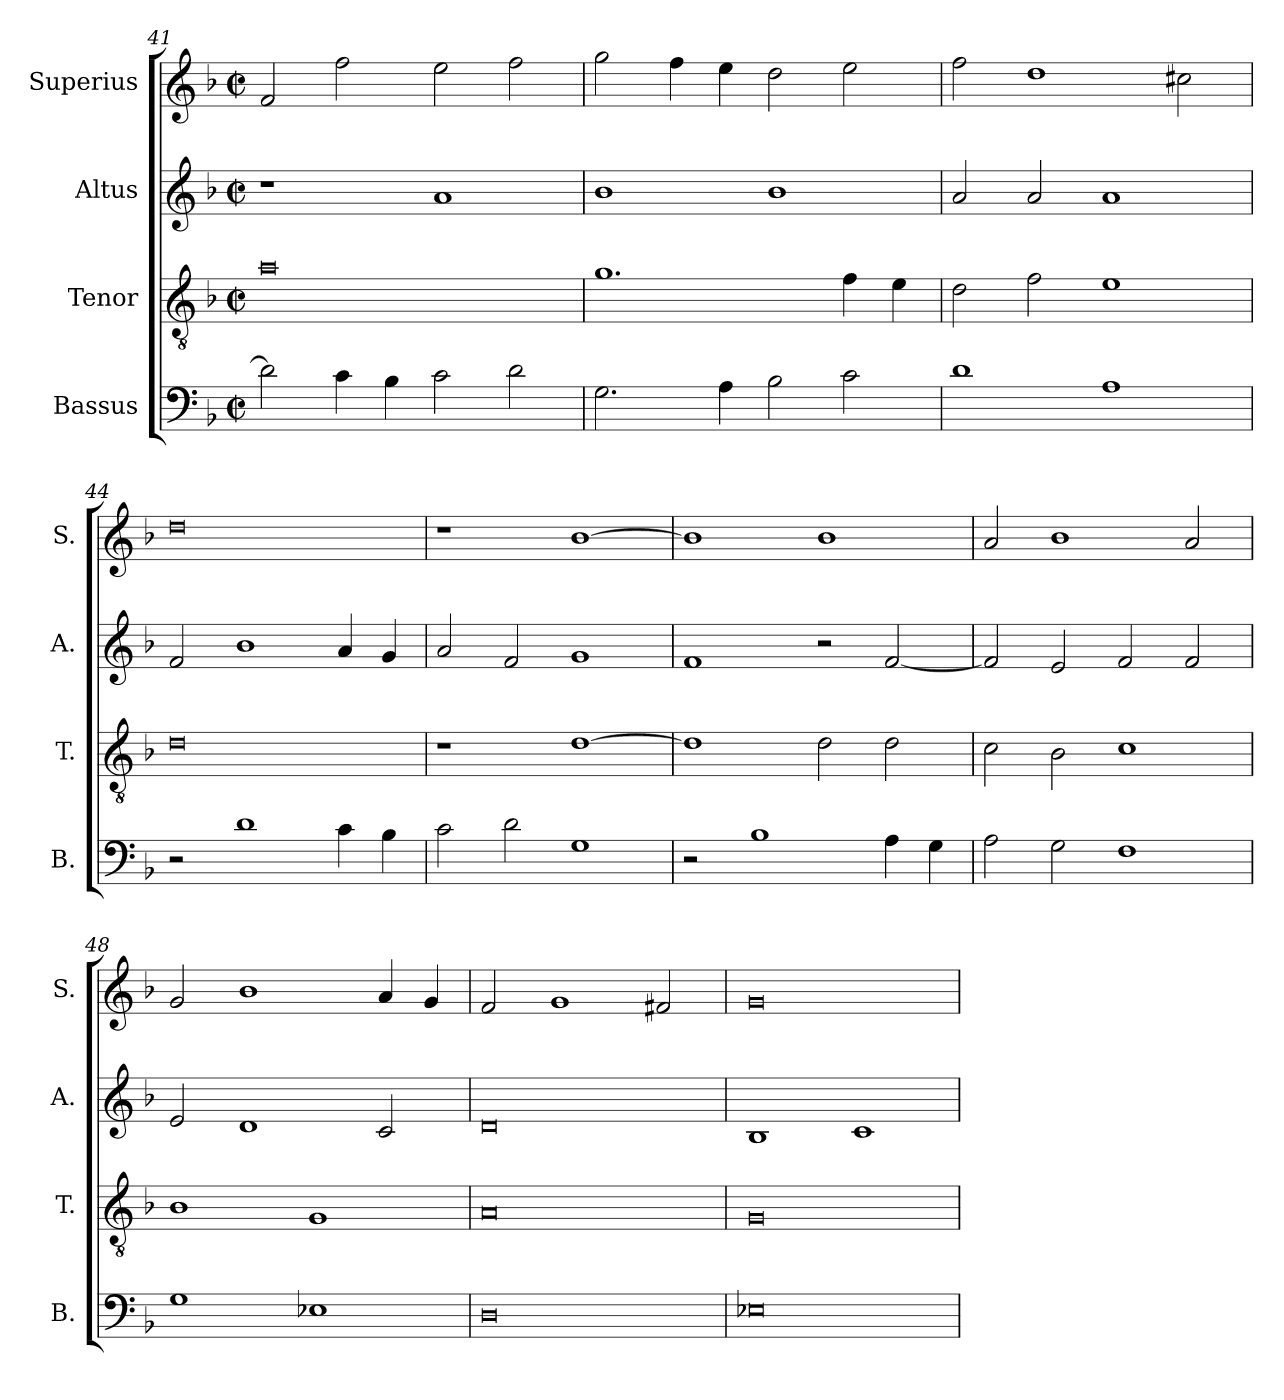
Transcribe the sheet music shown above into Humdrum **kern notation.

**kern	**kern	**kern	**kern
*part4	*part3	*part2	*part1
*staff4	*staff3	*staff2	*staff1
*I"Bassus	*I"Tenor	*I"Altus	*I"Superius
*I'B.	*I'T.	*I'A.	*I'S.
*clefF4	*clefGv2	*clefG2	*clefG2
*	*ITrd7c12	*	*
*k[b-]	*k[b-]	*k[b-]	*k[b-]
*F:	*F:	*F:	*F:
*M2/2	*M2/2	*M2/2	*M2/2
*met(c|)	*met(c|)	*met(c|)	*met(c|)
=41	=41	=41	=41
2di\]	0Ai	1r	2fi/
4ci\	.	.	2ffi\
4B-i\	.	.	.
2ci\	.	1ai	2eei\
2di\	.	.	2ffi\
=42	=42	=42	=42
2.Gi\	1.Gi	1b-i	2ggi\
.	.	.	4ffi\
4Ai\	.	.	4eei\
2B-i\	.	1b-i	2ddi\
2ci\	4Fi\	.	2eei\
.	4Ei\	.	.
=43	=43	=43	=43
1di	2Di\	2ai/	2ffi\
.	2Fi\	2ai/	1ddi
1Ai	1Ei	1ai	.
.	.	.	2cc#Xi\
=44	=44	=44	=44
2r	0Di	2fi/	0ddi
1di	.	1b-i	.
4ci\	.	4ai/	.
4B-i\	.	4gi/	.
!!LO:LB:g=z
=45	=45	=45	=45
2ci\	1r	2ai/	1r
2di\	.	2fi/	.
1Gi	[>1Di	1gi	[>1b-i
=46	=46	=46	=46
2r	1Di]	1fi	1b-i]
1B-i	.	.	.
.	2Di\	2r	1b-i
4Ai\	2Di\	[<2fi/	.
4Gi\	.	.	.
=47	=47	=47	=47
2Ai\	2Ci\	2fi/]	2ai/
2Gi\	2BB-i\	2ei/	1b-i
1Fi	1Ci	2fi/	.
.	.	2fi/	2ai/
=48	=48	=48	=48
1Gi	1BB-i	2ei/	2gi/
.	.	1di	1b-i
1E-Xi	1GGi	.	.
.	.	2ci/	4ai/
.	.	.	4gi/
=49	=49	=49	=49
0Di	0AAi	0di	2fi/
.	.	.	1gi
.	.	.	2f#Xi/
=50	=50	=50	=50
0E-Xi	0GGi	1B-i	0gi
.	.	1ci	.
=	=	=	=
*-	*-	*-	*-
